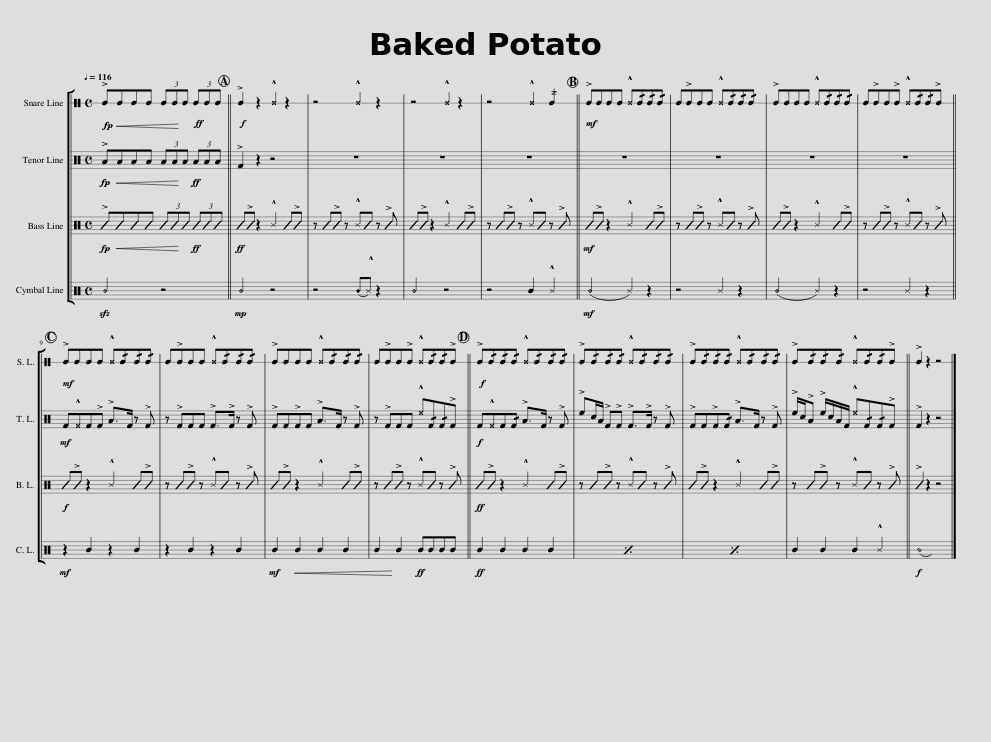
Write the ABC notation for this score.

X:1
%%score [ 1 2 3 4 ]
L:1/8
Q:1/4=116
M:4/4
I:linebreak $
K:C
V:1 perc stafflines=1
K:none
V:2 perc
K:none
V:3 perc
K:none
V:4 perc
K:none
V:1
 !>!E!<(!EEE (3EE!<)!E!ff! (3EEE ||!f! !>!E2 z2 !^!E2 z2 | z4 !^!E2 z2 | z4 !^!E2 z2 | z4 !^!E2 E2 || %5
!mf! !>!EEEE !^!E!/!E!/!E!/!E | E!>!EEE !^!E!/!E!/!E!/!E | !>!EEEE !^!E!/!E!/!E!/!E | E!>!EE!>!E !^!E!/!E!/!E!>!E ||$!mf! !>!EEEE !^!E!/!E!/!E!/!E | %10
 E!>!EEE !^!E!/!E!/!E!/!E | !>!EEEE !^!E!/!E!/!E!/!E | E!>!EE!>!E !^!E!/!E!/!E!>!E ||!f! !>!E!/!E!/!E!/!E !^!E!/!E!/!E!/!E | !>!E!/!E!/!E!/!E !^!E!/!E!/!E!/!E | %15
 !>!E!/!E!/!E!/!E !^!E!/!E!/!E!/!E | !>!E!/!E!/!E!/!E !^!E!/!E!/!E!>!E || !>!E2 z2 z4 |] %18
V:2
 !>!A!<(!AAA (3AA!<)!A!ff! (3AAA || !>!F2 z2 z4 | z8 | z8 | z8 || %5
 z8 | z8 | z8 | z8 ||$!mf! F!^!FF!>!F !>!A>F z !>!F | %10
 z !>!FFF !>!F>!>!F z !>!F | !>!FF!>!FF !>!A>F z !>!F | z !>!FFF !^!e!/!F!/!F!>!F ||!f! F!^!FF!/!F !>!A>F z !>!F | !>!ec/A/ !>!F!>!F !>!F>!>!F z !>!F | %15
 !>!FF!>!F!/!F !>!A>F z !>!F | !>!e/c/!>!A !>!e/c/A/F/ !^!e!/!F!/!F!>!F || !>!F2 z2 z4 |] %18
V:3
 !>!B!<(!BBB (3BB!<)!B!ff! (3BBB ||!ff! B!>!B z2 !^!^B2 B!>!B | z B!>!B z !^!^BB z !>!B | B!>!B z2 !^!^B2 B!>!B | z B!>!B z !^!^BB z !>!B || %5
!mf! B!>!B z2 !^!^B2 B!>!B | z B!>!B z !^!^BB z !>!B | B!>!B z2 !^!^B2 B!>!B | z B!>!B z !^!^BB z !>!B ||$!f! B!>!B z2 !^!^B2 B!>!B | %10
 z B!>!B z !^!^BB z !>!B | B!>!B z2 !^!^B2 B!>!B | z B!>!B z !^!^BB z !>!B ||!ff! B!>!B z2 !^!^B2 B!>!B | z B!>!B z !^!^BB z !>!B | %15
 B!>!B z2 !^!^B2 B!>!B | z B!>!B z !^!^BB z !>!B || !>!B2 z2 z4 |] %18
V:4
!sfz! _B4 z4 ||!mp! _B4 z4 | z4 (_B!^!^B) z2 | _B4 z4 | z4 B2 !^!^B2 || %5
!mf! (_B4 ^B2) z2 | z4 ^B2 z2 | (_B4 ^B2) z2 | z4 ^B2 z2 ||$!mf! z2 B2 z2 B2 | %10
 z2 B2 z2 B2 |!mf! B2!<(! B2 B2 B2 | B2!<)! B2!ff! BBBB ||!ff! B2 B2 B2 B2 | x8 | %15
 x8 | B2 B2 B2 !^!^B2 ||!f! _B8 |] %18
